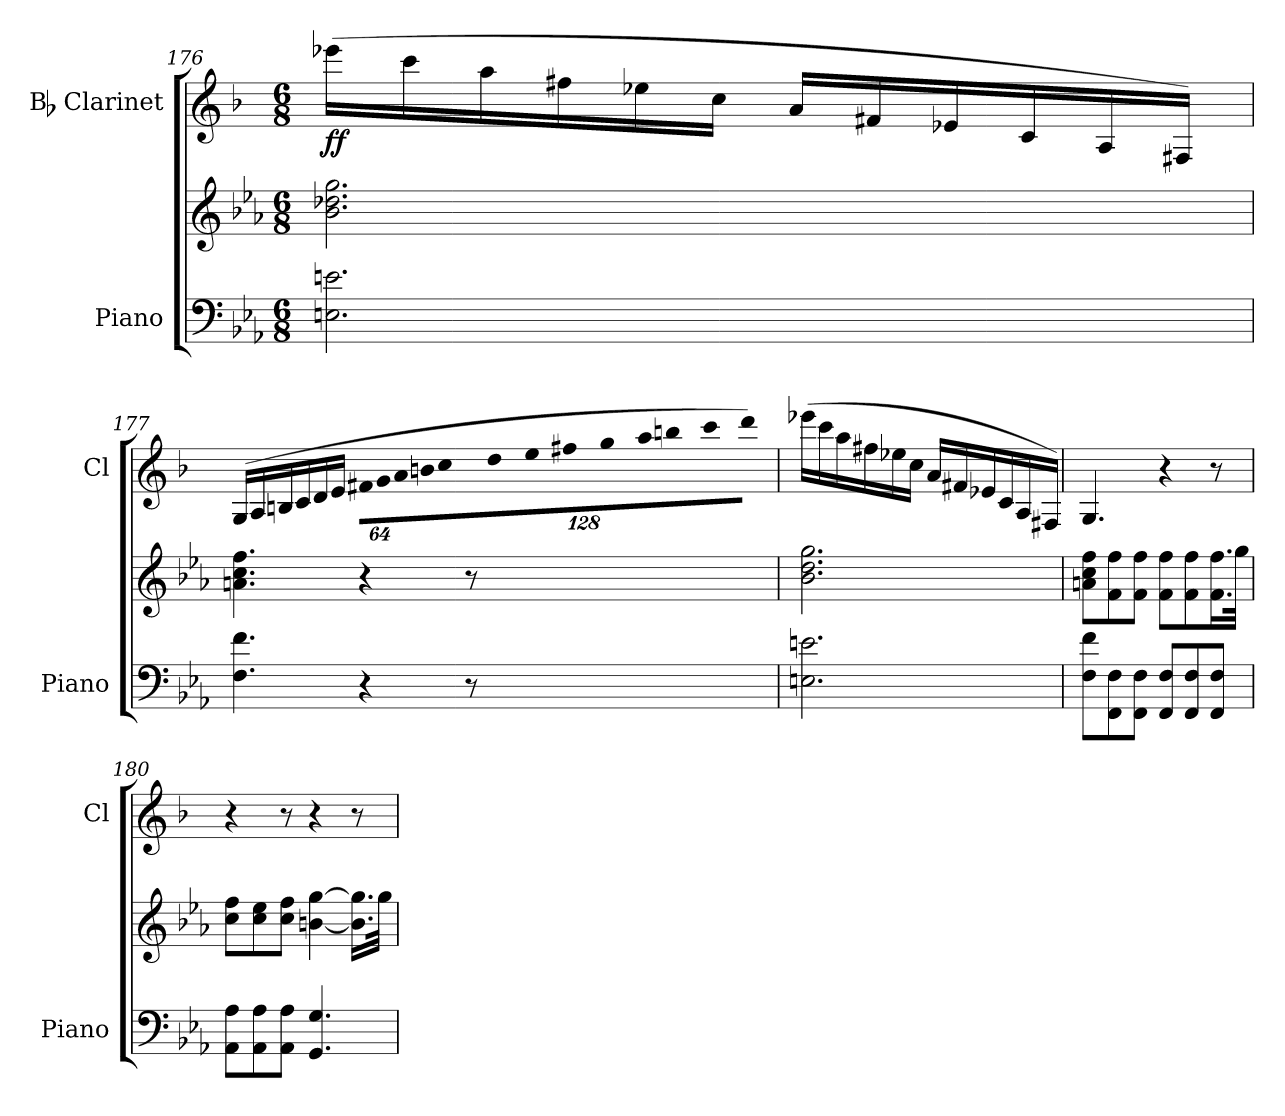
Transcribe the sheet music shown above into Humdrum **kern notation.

**kern	**kern	**kern	**dynam
*part2	*part2	*part1	*part1
*staff3	*staff2	*staff1	*staff1
*I"Piano	*	*I"Bb Clarinet	*
*I'Piano	*	*I'Cl	*
!!LO:LB:g=z
*clefF4	*clefG2	*clefG2	*
*	*	*ITrd1c2	*
*k[b-e-a-]	*k[b-e-a-]	*k[b-e-a-]	*
*E-:	*E-:	*E-:	*
*M6/8	*M6/8	*M6/8	*
=176	=176	=176	=176
!	!	!	!LO:DY:b
2.En\ 2.en\	2.b-\ 2.dd-X\ 2.gg\	(>16ddd-X\LL	ff
.	.	16bb-\	.
.	.	16gg\	.
.	.	16een\	.
.	.	16dd-X\	.
.	.	16b-\JJ	.
.	.	16g/LL	.
.	.	16en/	.
.	.	16d-X/	.
.	.	16B-/	.
.	.	16G/	.
.	.	16En/JJ)	.
=177	=177	=177	=177
4.F\ 4.f\	4.an\ 4.cc\ 4.ff\	(>16F/LL	.
.	.	16G/	.
.	.	16An/	.
.	.	16B-/	.
.	.	16c/	.
.	.	16d/JJ	.
*	*	*Xbrackettup	*
!	!	!LO:N:vis=32	!
4r	4r	2048%59en\LLL	.
!	!	!LO:N:vis=32	!
.	.	2048%59f\	.
!	!	!LO:N:vis=32	!
.	.	2048%59g\	.
!	!	!LO:N:vis=32	!
.	.	4096%119an\	.
!	!	!LO:N:vis=32	!
.	.	2048%59b-\	.
!	!	!LO:N:vis=32	!
.	.	2048%59cc\	.
!	!	!LO:N:vis=32	!
.	.	2048%59dd\	.
!	!	!LO:N:vis=32	!
.	.	2048%59een\	.
!	!	!LO:N:vis=32	!
.	.	2048%59ff\	.
8r	8r	.	.
!	!	!LO:N:vis=32	!
.	.	4096%119gg\	.
!	!	!LO:N:vis=32	!
.	.	2048%59aan\	.
!	!	!LO:N:vis=32	!
.	.	2048%59bb-\	.
!	!	!LO:N:vis=32	!
.	.	2048%59ccc\JJJ)	.
=178	=178	=178	=178
2.En\ 2.en\	2.b-\ 2.dd\ 2.gg\	(>16ddd-X\LL	.
.	.	16bb-\	.
.	.	16gg\	.
.	.	16een\	.
.	.	16dd-X\	.
.	.	16b-\JJ	.
.	.	16g/LL	.
.	.	16en/	.
.	.	16d-X/	.
.	.	16B-/	.
.	.	16G/	.
.	.	16En/JJ)	.
=179	=179	=179	=179
8F\ 8f\L	8an\ 8cc\ 8ff\L	4.F/	.
8FF\ 8F\	8f\ 8ff\	.	.
8FF\ 8F\J	8f\ 8ff\J	.	.
8FF/ 8F/L	8f\ 8ff\L	4r	.
8FF/ 8F/	8f\ 8ff\	.	.
8FF/ 8F/J	16.f\ 16.ff\L	8r	.
.	32gg\JJk	.	.
!!LO:PB:g=z
=180	=180	=180	=180
8AA-\ 8A-\L	8cc\ 8ff\L	4r	.
8AA-\ 8A-\	8cc\ 8ee-\	.	.
8AA-\ 8A-\J	8cc\ 8ff\J	8r	.
4.GG/ 4.G/	[4bn\ [4gg\	4r	.
.	16.b\] 16.gg\]LL	8r	.
.	32gg\JJk	.	.
=	=	=	=
*-	*-	*-	*-
